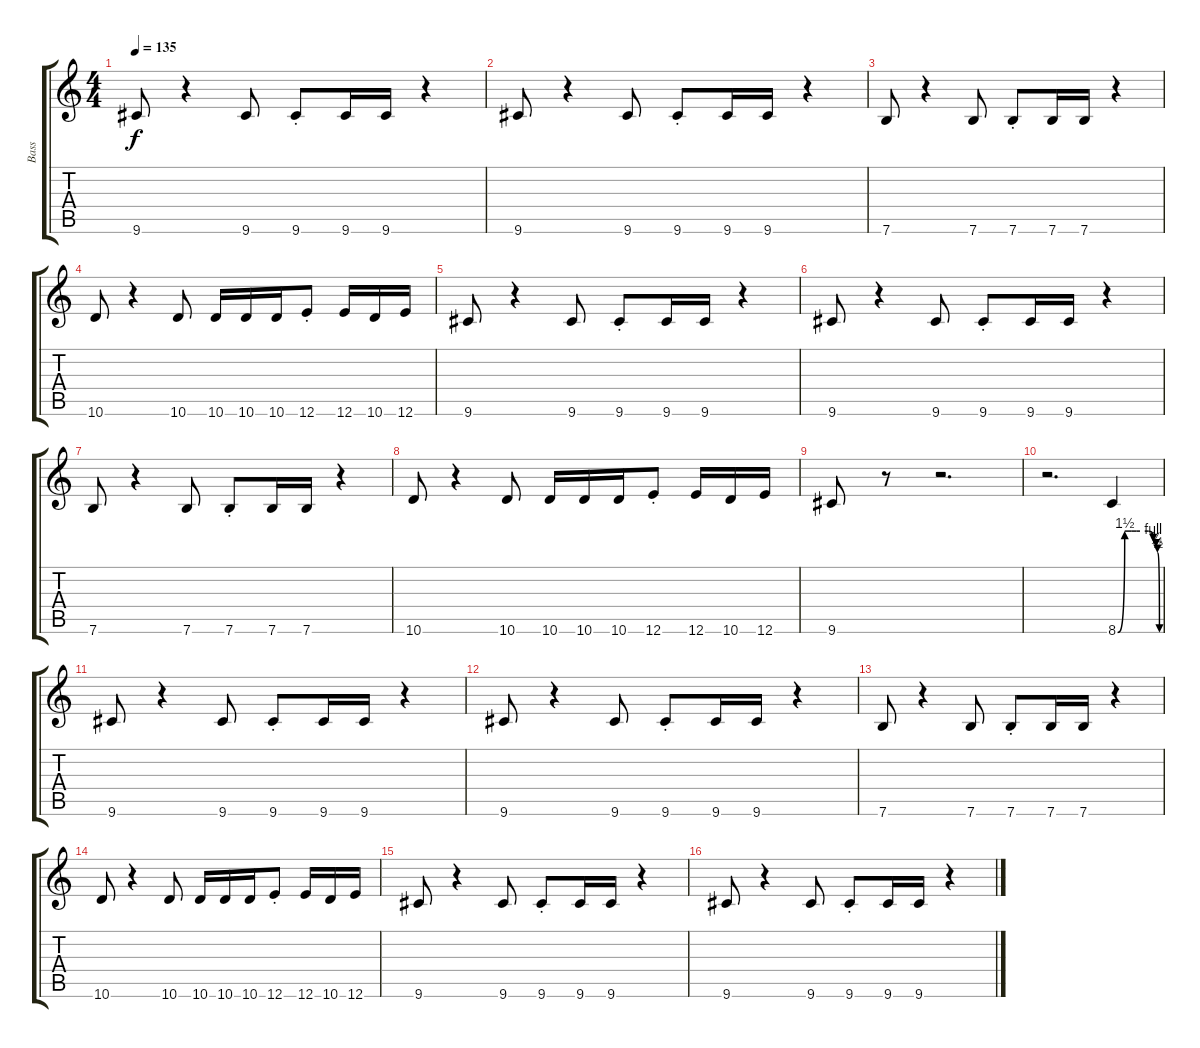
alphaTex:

\track ("Bass" "Bass") {instrument electricbasspick}
\staff {score tabs}
\tuning (E4 B3 G3 D3 A2 E2) {hide}
\ts (4 4)
\tempo 135
\clef g2
\ks c
9.6.8{dy f} r.4 9.6.8 9.6{st}.8 9.6.16 9.6.16 r.4 |
9.6.8 r.4 9.6.8 9.6{st}.8 9.6.16 9.6.16 r.4 |
7.6.8 r.4 7.6.8 7.6{st}.8 7.6.16 7.6.16 r.4 |
10.6.8 r.4 10.6.8 10.6.16 10.6.16 10.6.16 12.6{st}.8 12.6.16 10.6.16 12.6.16 |
9.6.8 r.4 9.6.8 9.6{st}.8 9.6.16 9.6.16 r.4 |
9.6.8 r.4 9.6.8 9.6{st}.8 9.6.16 9.6.16 r.4 |
7.6.8 r.4 7.6.8 7.6{st}.8 7.6.16 7.6.16 r.4 |
10.6.8 r.4 10.6.8 10.6.16 10.6.16 10.6.16 12.6{st}.8 12.6.16 10.6.16 12.6.16 |
9.6.8 r.8 r.2{d} |
r.2{d} 8.6{be (custom 0 0 10 6 20 6 27 6 32 6 44 6 51 4 55 3 57 2 60 0)}.4 |
9.6.8 r.4 9.6.8 9.6{st}.8 9.6.16 9.6.16 r.4 |
9.6.8 r.4 9.6.8 9.6{st}.8 9.6.16 9.6.16 r.4 |
7.6.8 r.4 7.6.8 7.6{st}.8 7.6.16 7.6.16 r.4 |
10.6.8 r.4 10.6.8 10.6.16 10.6.16 10.6.16 12.6{st}.8 12.6.16 10.6.16 12.6.16 |
9.6.8 r.4 9.6.8 9.6{st}.8 9.6.16 9.6.16 r.4 |
9.6.8 r.4 9.6.8 9.6{st}.8 9.6.16 9.6.16 r.4
